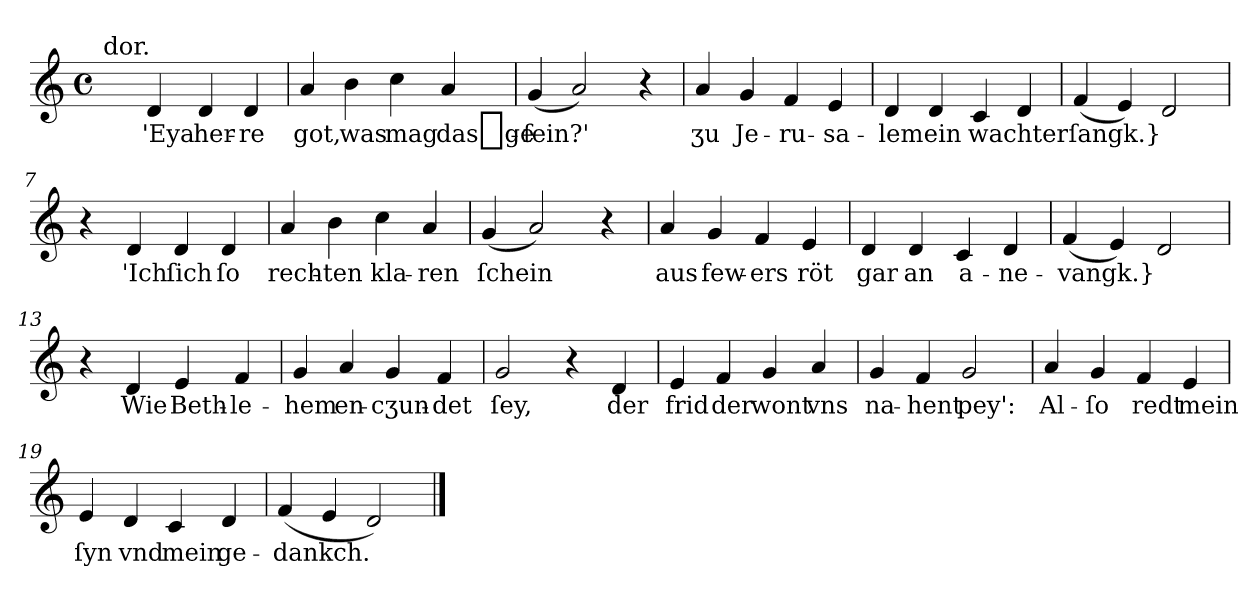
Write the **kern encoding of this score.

**kern	**text
*part1	*part1
*staff1	*staff1
*k[]	*
*D:dor	*
*M4/4	*
*met(c)	*
=1	=1
!LO:TX:a:t=dor.	!
4ryy	.
4d	'Eya
4d	her-
4d	-re
=2	=2
4a	got,
4b	was
4cc	mag
4a	das_ge-
=3	=3
(4g	-ſein?'
2a)	.
4r	.
=4	=4
4a	ʒu
4g	Je-
4f	-ru-
4e	-sa-
=5	=5
4d	-lem
4d	ein
4c	wachter
4d	.
=6	=6
(4f	ſangk.}
4e)	.
2d	.
=7	=7
4r	.
4d	'Ich
4d	ſich
4d	ſo
=8	=8
4a	rech-
4b	-ten
4cc	kla-
4a	-ren
=9	=9
(4g	ſchein
2a)	.
4r	.
=10	=10
4a	aus
4g	few-
4f	-ers
4e	röt
=11	=11
4d	gar
4d	an
4c	a-
4d	-ne-
=12	=12
(4f	-vangk.}
4e)	.
2d	.
=13	=13
4r	.
4d	Wie
4e	Beth-
4f	-le-
=14	=14
4g	-hem
4a	en-
4g	-cʒun-
4f	-det
=15	=15
2g	ſey,
4r	.
4d	der
=16	=16
4e	frid
4f	der
4g	wont
4a	vns
=17	=17
4g	na-
4f	-hent
2g	pey':
=18	=18
4a	Al-
4g	-ſo
4f	redt
4e	mein
=19	=19
4e	ſyn
4d	vnd
4c	mein
4d	ge-
=20	=20
(4f	-dankch.
4e	.
2d)	.
==	==
*-	*-
